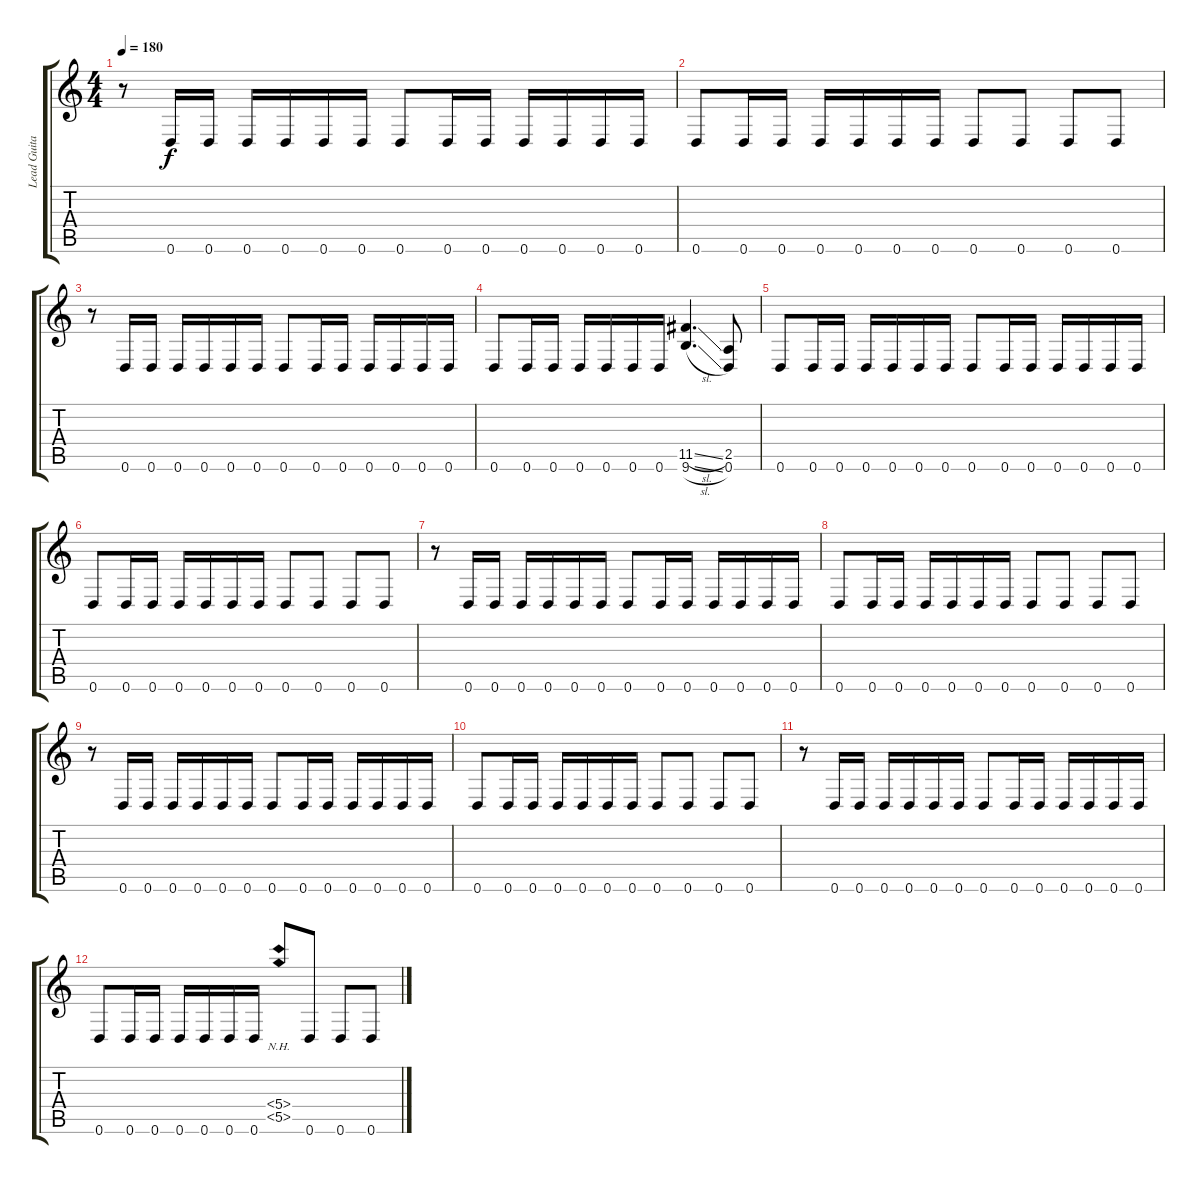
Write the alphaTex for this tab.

\track ("Lead Guitar" "Lead Guita") {instrument distortionguitar}
\staff {score tabs}
\tuning (D4 A3 F3 C3 G2 D2) {hide}
\ts (4 4)
\tempo 180
\clef g2
\ks c
r.8{dy f} 0.6.16 0.6.16 0.6.16 0.6.16 0.6.16 0.6.16 0.6.8 0.6.16 0.6.16 0.6.16 0.6.16 0.6.16 0.6.16 |
0.6.8 0.6.16 0.6.16 0.6.16 0.6.16 0.6.16 0.6.16 0.6.8 0.6.8 0.6.8 0.6.8 |
r.8 0.6.16 0.6.16 0.6.16 0.6.16 0.6.16 0.6.16 0.6.8 0.6.16 0.6.16 0.6.16 0.6.16 0.6.16 0.6.16 |
0.6.8 0.6.16 0.6.16 0.6.16 0.6.16 0.6.16 0.6.16 (11.5{sl} 9.6{sl}).4{d} (2.5 0.6).8 |
0.6.8 0.6.16 0.6.16 0.6.16 0.6.16 0.6.16 0.6.16 0.6.8 0.6.16 0.6.16 0.6.16 0.6.16 0.6.16 0.6.16 |
0.6.8 0.6.16 0.6.16 0.6.16 0.6.16 0.6.16 0.6.16 0.6.8 0.6.8 0.6.8 0.6.8 |
r.8 0.6.16 0.6.16 0.6.16 0.6.16 0.6.16 0.6.16 0.6.8 0.6.16 0.6.16 0.6.16 0.6.16 0.6.16 0.6.16 |
0.6.8 0.6.16 0.6.16 0.6.16 0.6.16 0.6.16 0.6.16 0.6.8 0.6.8 0.6.8 0.6.8 |
r.8 0.6.16 0.6.16 0.6.16 0.6.16 0.6.16 0.6.16 0.6.8 0.6.16 0.6.16 0.6.16 0.6.16 0.6.16 0.6.16 |
0.6.8 0.6.16 0.6.16 0.6.16 0.6.16 0.6.16 0.6.16 0.6.8 0.6.8 0.6.8 0.6.8 |
r.8 0.6.16 0.6.16 0.6.16 0.6.16 0.6.16 0.6.16 0.6.8 0.6.16 0.6.16 0.6.16 0.6.16 0.6.16 0.6.16 |
0.6.8 0.6.16 0.6.16 0.6.16 0.6.16 0.6.16 0.6.16 (5.4{nh} 5.5{nh}).8 0.6.8 0.6.8 0.6.8
